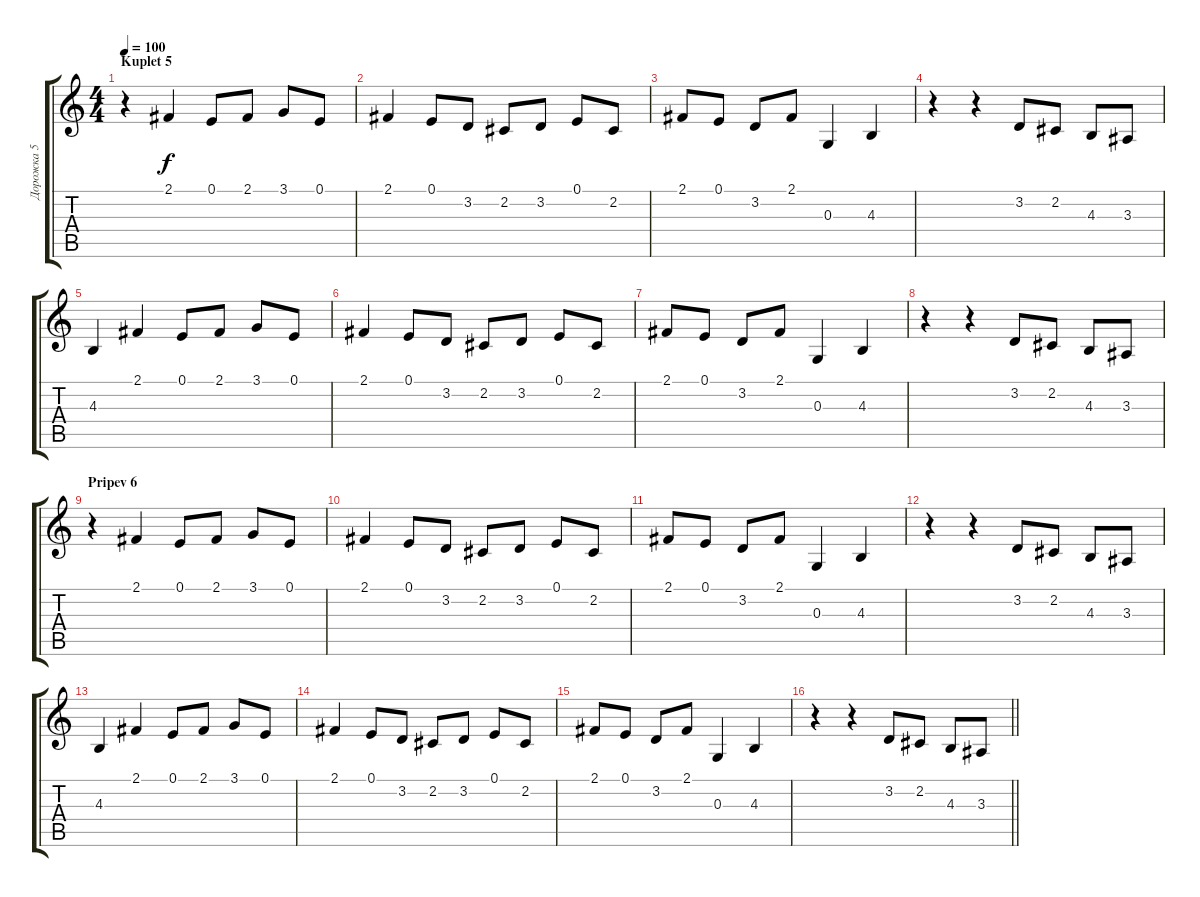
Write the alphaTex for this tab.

\track ("Дорожка 5" "Дорожка 5") {instrument viola}
\staff {score tabs}
\tuning (E4 B3 G3 D3 A2 E2) {hide}
\ts (4 4)
\section ("" "Kuplet 5")
\tempo 100
\clef g2
\ks c
r.4{dy f} 2.1.4 0.1.8 2.1.8 3.1.8 0.1.8 |
2.1.4 0.1.8 3.2.8 2.2.8 3.2.8 0.1.8 2.2.8 |
2.1.8 0.1.8 3.2.8 2.1.8 0.3.4 4.3.4 |
r.4 r.4 3.2.8 2.2.8 4.3.8 3.3.8 |
4.3.4 2.1.4 0.1.8 2.1.8 3.1.8 0.1.8 |
2.1.4 0.1.8 3.2.8 2.2.8 3.2.8 0.1.8 2.2.8 |
2.1.8 0.1.8 3.2.8 2.1.8 0.3.4 4.3.4 |
r.4 r.4 3.2.8 2.2.8 4.3.8 3.3.8 |
\section ("" "Pripev 6")
r.4 2.1.4 0.1.8 2.1.8 3.1.8 0.1.8 |
2.1.4 0.1.8 3.2.8 2.2.8 3.2.8 0.1.8 2.2.8 |
2.1.8 0.1.8 3.2.8 2.1.8 0.3.4 4.3.4 |
r.4 r.4 3.2.8 2.2.8 4.3.8 3.3.8 |
4.3.4 2.1.4 0.1.8 2.1.8 3.1.8 0.1.8 |
2.1.4 0.1.8 3.2.8 2.2.8 3.2.8 0.1.8 2.2.8 |
2.1.8 0.1.8 3.2.8 2.1.8 0.3.4 4.3.4 |
\barLineRight lightlight
r.4 r.4 3.2.8 2.2.8 4.3.8 3.3.8
